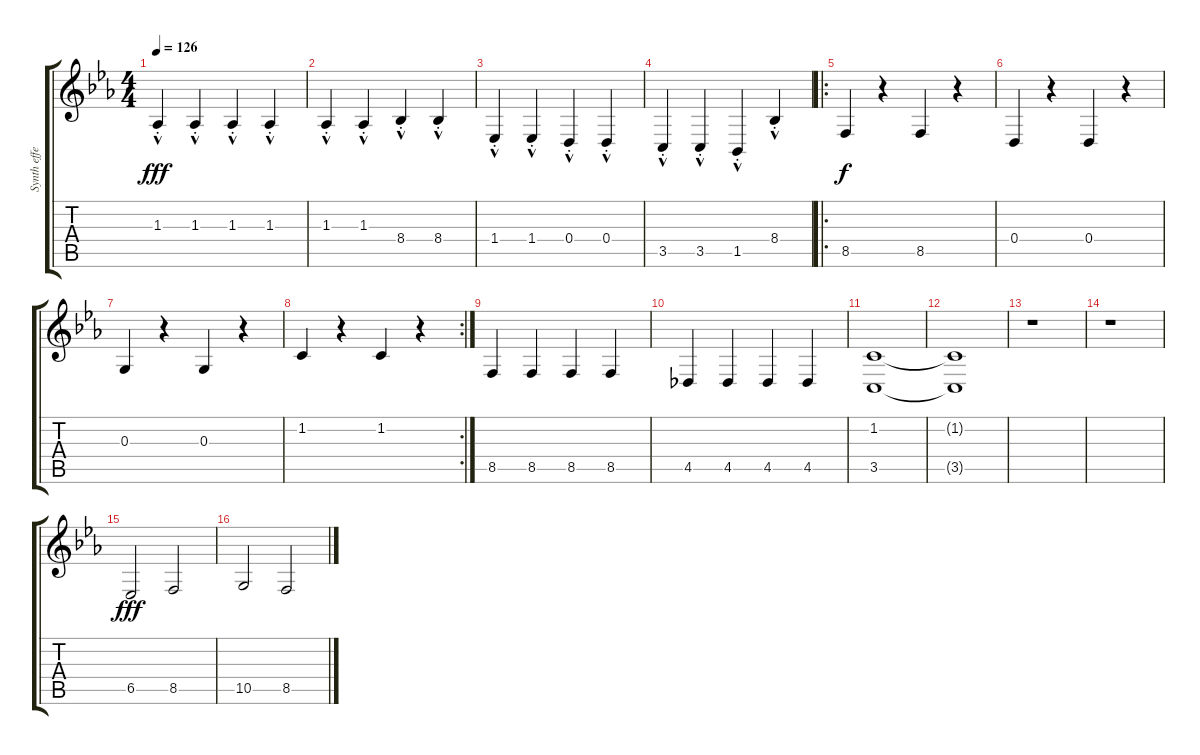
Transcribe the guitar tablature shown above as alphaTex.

\track ("Synth effect" "Synth effe") {instrument tremolostrings}
\staff {score tabs}
\tuning (E4 B3 G3 D3 A2 E2) {hide}
\ts (4 4)
\tempo 126
\clef g2
\ks eb
1.3{hac st}.4{dy fff} 1.3{hac st}.4 1.3{hac st}.4 1.3{hac st}.4 |
1.3{hac st}.4 1.3{hac st}.4 8.4{hac st}.4 8.4{hac st}.4 |
1.4{hac st}.4 1.4{hac st}.4 0.4{hac st}.4 0.4{hac st}.4 |
3.5{hac st}.4 3.5{hac st}.4 1.5{hac st}.4 8.4{hac st}.4 |
\ro
8.5.4{dy f} r.4 8.5.4 r.4 |
0.4.4 r.4 0.4.4 r.4 |
0.3.4 r.4 0.3.4 r.4 |
\rc 2
1.2.4 r.4 1.2.4 r.4 |
8.5.4 8.5.4 8.5.4 8.5.4 |
4.5.4 4.5.4 4.5.4 4.5.4 |
(1.2 3.5).1 |
(1.2{t} 3.5{t}).1 |
r.1 |
r.1 |
6.5.2{dy fff} 8.5.2 |
10.5.2 8.5.2
